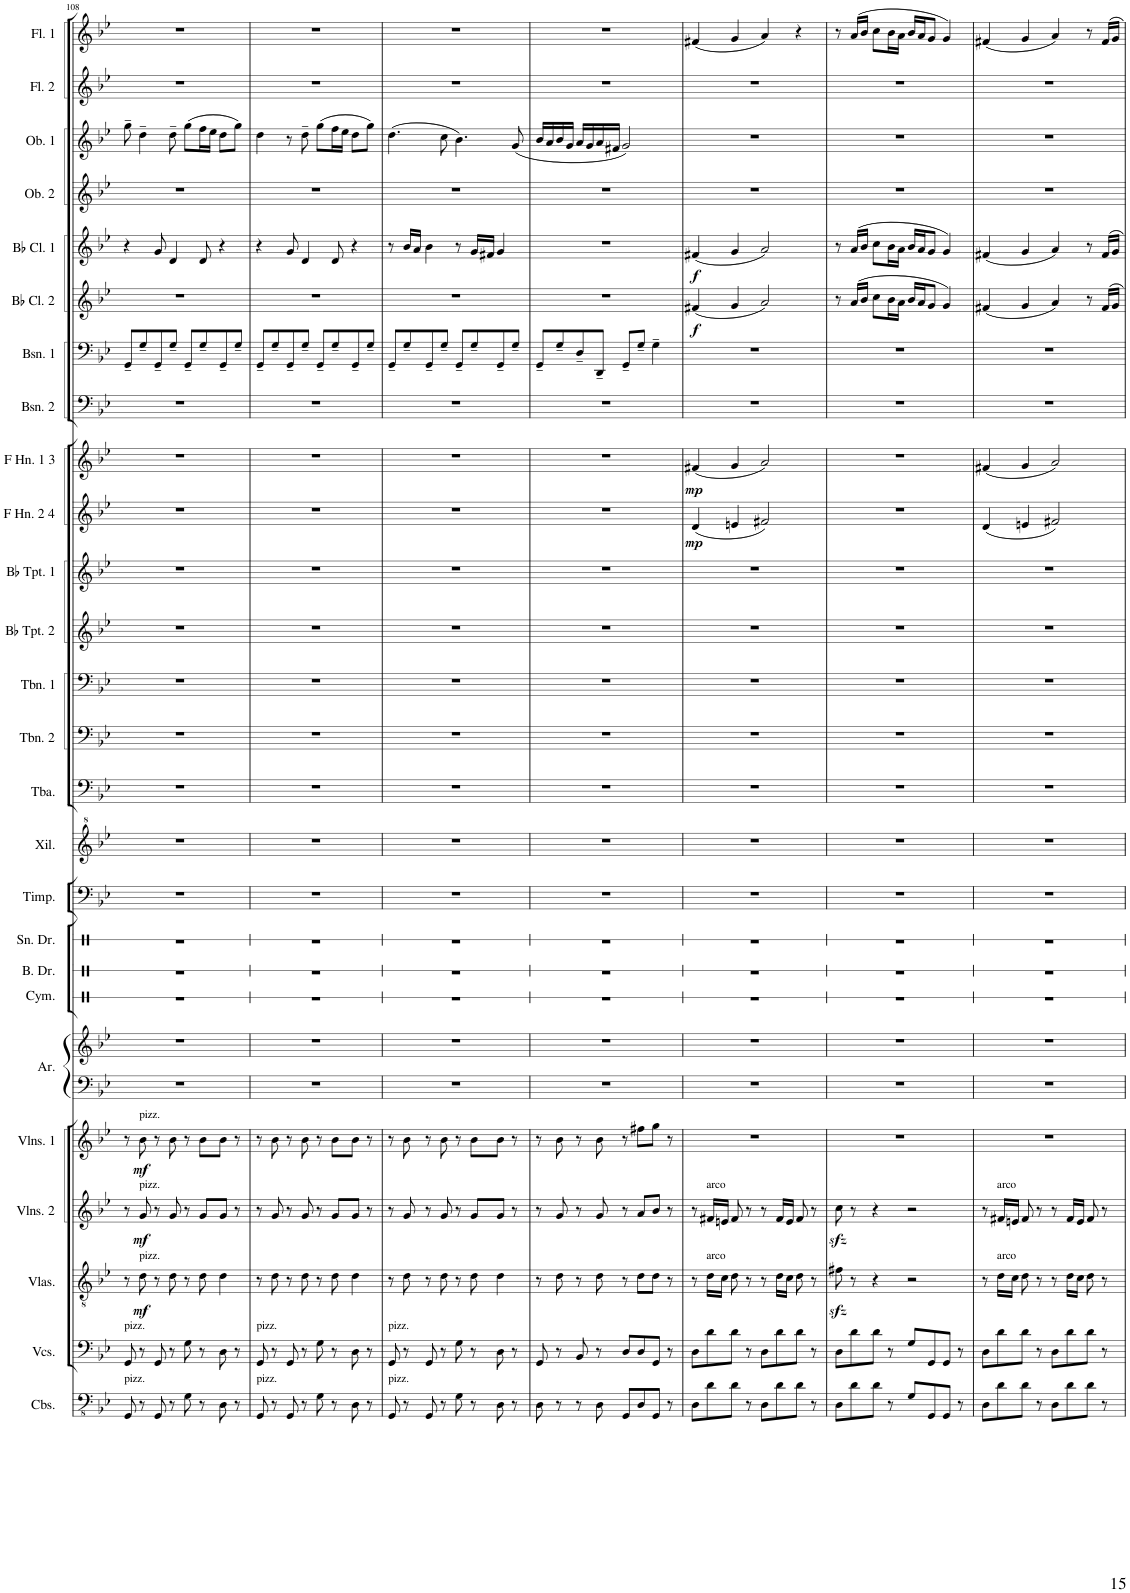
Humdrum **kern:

**kern	**kern	**kern	**dynam	**kern	**dynam	**kern	**dynam	**kern	**kern	**kern	**kern	**kern	**kern	**kern	**kern	**kern	**kern	**kern	**kern	**kern	**dynam	**kern	**dynam	**kern	**kern	**kern	**dynam	**kern	**dynam	**kern	**kern	**kern	**kern
*part26	*part25	*part24	*part24	*part23	*part23	*part22	*part22	*part21	*part21	*part20	*part19	*part18	*part17	*part16	*part15	*part14	*part13	*part12	*part11	*part10	*part10	*part9	*part9	*part8	*part7	*part6	*part6	*part5	*part5	*part4	*part3	*part2	*part1
*staff27	*staff26	*staff25	*staff25	*staff24	*staff24	*staff23	*staff23	*staff22	*staff21	*staff20	*staff19	*staff18	*staff17	*staff16	*staff15	*staff14	*staff13	*staff12	*staff11	*staff10	*staff10	*staff9	*staff9	*staff8	*staff7	*staff6	*staff6	*staff5	*staff5	*staff4	*staff3	*staff2	*staff1
*I"Contrabasses	*I"Violoncellos	*I"Violas	*	*I"Violins 2	*	*I"Violins 1	*	*I"Arpa	*	*I"Cymbal	*I"Bass Drum	*I"Snare Drum	*I"Timpani	*I"Xilofono	*I"Tuba	*I"Trombone 2	*I"Trombone 1	*I"Bb Trumpet 2	*I"Bb Trumpet 1	*I"F Horn 2 &amp; 4	*	*I"F Horn 1 &amp; 3	*	*I"Bassoon 2	*I"Bassoon 1	*I"Bb Clarinet 2	*	*I"Bb Clarinet 1	*	*I"Oboe 2	*I"Oboe 1	*I"Flute 2	*I"Flute 1
*I'Cbs.	*I'Vcs.	*I'Vlas.	*	*I'Vlns. 2	*	*I'Vlns. 1	*	*I'Ar.	*	*I'Cym.	*I'B. Dr.	*I'Sn. Dr.	*I'Timp.	*I'Xil.	*I'Tba.	*I'Tbn. 2	*I'Tbn. 1	*I'Bb Tpt. 2	*I'Bb Tpt. 1	*I'F Hn. 2 4	*	*I'F Hn. 1 3	*	*I'Bsn. 2	*I'Bsn. 1	*I'Bb Cl. 2	*	*I'Bb Cl. 1	*	*I'Ob. 2	*I'Ob. 1	*I'Fl. 2	*I'Fl. 1
!!LO:PB:g=z
*clefFv4	*clefF4	*clefGv2	*	*clefG2	*	*clefG2	*	*clefF4	*clefG2	*clefX	*clefX	*clefX	*clefF4	*clefG^2	*clefF4	*clefF4	*clefF4	*clefG2	*clefG2	*clefG2	*	*clefG2	*	*clefF4	*clefF4	*clefG2	*	*clefG2	*	*clefG2	*clefG2	*clefG2	*clefG2
*	*	*	*	*	*	*	*	*	*	*	*	*	*	*	*	*	*	*ITrd1c2	*ITrd1c2	*ITrd4c7	*	*ITrd4c7	*	*	*	*ITrd1c2	*	*ITrd1c2	*	*	*	*	*
*k[b-e-]	*k[b-e-]	*k[b-e-]	*	*k[b-e-]	*	*k[b-e-]	*	*k[b-e-]	*k[b-e-]	*k[]	*k[]	*k[]	*k[b-e-]	*k[b-e-]	*k[b-e-]	*k[b-e-]	*k[b-e-]	*k[b-e-]	*k[b-e-]	*k[b-e-]	*	*k[b-e-]	*	*k[b-e-]	*k[b-e-]	*k[b-e-]	*	*k[b-e-]	*	*k[b-e-]	*k[b-e-]	*k[b-e-]	*k[b-e-]
*M4/4	*M4/4	*M4/4	*	*M4/4	*	*M4/4	*	*M4/4	*M4/4	*M4/4	*M4/4	*M4/4	*M4/4	*M4/4	*M4/4	*M4/4	*M4/4	*M4/4	*M4/4	*M4/4	*	*M4/4	*	*M4/4	*M4/4	*M4/4	*	*M4/4	*	*M4/4	*M4/4	*M4/4	*M4/4
=108	=108	=108	=108	=108	=108	=108	=108	=108	=108	=108	=108	=108	=108	=108	=108	=108	=108	=108	=108	=108	=108	=108	=108	=108	=108	=108	=108	=108	=108	=108	=108	=108	=108
!	!LO:TX:a:t=pizz.	!	!	!	!	!	!	!	!	!	!	!	!	!	!	!	!	!	!	!	!	!	!	!	!	!	!	!	!	!	!	!	!
!LO:TX:a:t=pizz.	!	!	!	!	!	!	!	!	!	!	!	!	!	!	!	!	!	!	!	!	!	!	!	!	!	!	!	!	!	!	!	!	!
8GGG/	8GG/	8r	.	8r	.	8r	.	1r	1r	1r	1r	1r	1r	1r	1r	1r	1r	1r	1r	1r	.	1r	.	1r	8GG~/L	1r	.	4r	.	1r	8gg~\	1r	1r
!	!	!	!	!	!	!LO:TX:a:t=pizz.	!	!	!	!	!	!	!	!	!	!	!	!	!	!	!	!	!	!	!	!	!	!	!	!	!	!	!
!	!	!	!	!LO:TX:a:t=pizz.	!	!	!	!	!	!	!	!	!	!	!	!	!	!	!	!	!	!	!	!	!	!	!	!	!	!	!	!	!
!	!	!LO:TX:a:t=pizz.	!	!	!	!	!	!	!	!	!	!	!	!	!	!	!	!	!	!	!	!	!	!	!	!	!	!	!	!	!	!	!
!	!	!	!LO:DY:b	!	!LO:DY:b	!	!LO:DY:b	!	!	!	!	!	!	!	!	!	!	!	!	!	!	!	!	!	!	!	!	!	!	!	!	!	!
8r	8r	8d\	mf	8g/	mf	8b-\	mf	.	.	.	.	.	.	.	.	.	.	.	.	.	.	.	.	.	8G~/	.	.	.	.	.	4dd~\	.	.
8GGG/	8GG/	8r	.	8r	.	8r	.	.	.	.	.	.	.	.	.	.	.	.	.	.	.	.	.	.	8GG~/	.	.	8g/	.	.	.	.	.
8r	8r	8d\	.	8g/	.	8b-\	.	.	.	.	.	.	.	.	.	.	.	.	.	.	.	.	.	.	8G~/J	.	.	4d/	.	.	8dd~\	.	.
8GG\	8G\	8r	.	8r	.	8r	.	.	.	.	.	.	.	.	.	.	.	.	.	.	.	.	.	.	8GG~/L	.	.	.	.	.	(8gg\L	.	.
8r	8r	8d\	.	8g/L	.	8b-\L	.	.	.	.	.	.	.	.	.	.	.	.	.	.	.	.	.	.	8G~/	.	.	8d/	.	.	16ff\L	.	.
.	.	.	.	.	.	.	.	.	.	.	.	.	.	.	.	.	.	.	.	.	.	.	.	.	.	.	.	.	.	.	16ee-\JJ	.	.
8DD\	8D\	4d\	.	8g/J	.	8b-\J	.	.	.	.	.	.	.	.	.	.	.	.	.	.	.	.	.	.	8GG~/	.	.	4r	.	.	8dd\L	.	.
8r	8r	.	.	8r	.	8r	.	.	.	.	.	.	.	.	.	.	.	.	.	.	.	.	.	.	8G~/J	.	.	.	.	.	8gg\J)	.	.
=109	=109	=109	=109	=109	=109	=109	=109	=109	=109	=109	=109	=109	=109	=109	=109	=109	=109	=109	=109	=109	=109	=109	=109	=109	=109	=109	=109	=109	=109	=109	=109	=109	=109
!	!LO:TX:a:t=pizz.	!	!	!	!	!	!	!	!	!	!	!	!	!	!	!	!	!	!	!	!	!	!	!	!	!	!	!	!	!	!	!	!
!LO:TX:a:t=pizz.	!	!	!	!	!	!	!	!	!	!	!	!	!	!	!	!	!	!	!	!	!	!	!	!	!	!	!	!	!	!	!	!	!
8GGG/	8GG/	8r	.	8r	.	8r	.	1r	1r	1r	1r	1r	1r	1r	1r	1r	1r	1r	1r	1r	.	1r	.	1r	8GG~/L	1r	.	4r	.	1r	4dd\	1r	1r
8r	8r	8d\	.	8g/	.	8b-\	.	.	.	.	.	.	.	.	.	.	.	.	.	.	.	.	.	.	8G~/	.	.	.	.	.	.	.	.
8GGG/	8GG/	8r	.	8r	.	8r	.	.	.	.	.	.	.	.	.	.	.	.	.	.	.	.	.	.	8GG~/	.	.	8g/	.	.	8r	.	.
8r	8r	8d\	.	8g/	.	8b-\	.	.	.	.	.	.	.	.	.	.	.	.	.	.	.	.	.	.	8G~/J	.	.	4d/	.	.	8dd~\	.	.
8GG\	8G\	8r	.	8r	.	8r	.	.	.	.	.	.	.	.	.	.	.	.	.	.	.	.	.	.	8GG~/L	.	.	.	.	.	(8gg\L	.	.
8r	8r	8d\	.	8g/L	.	8b-\L	.	.	.	.	.	.	.	.	.	.	.	.	.	.	.	.	.	.	8G~/	.	.	8d/	.	.	16ff\L	.	.
.	.	.	.	.	.	.	.	.	.	.	.	.	.	.	.	.	.	.	.	.	.	.	.	.	.	.	.	.	.	.	16ee-\JJ	.	.
8DD\	8D\	4d\	.	8g/J	.	8b-\J	.	.	.	.	.	.	.	.	.	.	.	.	.	.	.	.	.	.	8GG~/	.	.	4r	.	.	8dd\L	.	.
8r	8r	.	.	8r	.	8r	.	.	.	.	.	.	.	.	.	.	.	.	.	.	.	.	.	.	8G~/J	.	.	.	.	.	8gg\J)	.	.
=110	=110	=110	=110	=110	=110	=110	=110	=110	=110	=110	=110	=110	=110	=110	=110	=110	=110	=110	=110	=110	=110	=110	=110	=110	=110	=110	=110	=110	=110	=110	=110	=110	=110
!	!LO:TX:a:t=pizz.	!	!	!	!	!	!	!	!	!	!	!	!	!	!	!	!	!	!	!	!	!	!	!	!	!	!	!	!	!	!	!	!
!LO:TX:a:t=pizz.	!	!	!	!	!	!	!	!	!	!	!	!	!	!	!	!	!	!	!	!	!	!	!	!	!	!	!	!	!	!	!	!	!
8GGG/	8GG/	8r	.	8r	.	8r	.	1r	1r	1r	1r	1r	1r	1r	1r	1r	1r	1r	1r	1r	.	1r	.	1r	8GG~/L	1r	.	8r	.	1r	(4.dd\	1r	1r
8r	8r	8d\	.	8g/	.	8b-\	.	.	.	.	.	.	.	.	.	.	.	.	.	.	.	.	.	.	8G~/	.	.	16b-/LL	.	.	.	.	.
.	.	.	.	.	.	.	.	.	.	.	.	.	.	.	.	.	.	.	.	.	.	.	.	.	.	.	.	16a/JJ	.	.	.	.	.
8GGG/	8GG/	8r	.	8r	.	8r	.	.	.	.	.	.	.	.	.	.	.	.	.	.	.	.	.	.	8GG~/	.	.	4b-\	.	.	.	.	.
8r	8r	8d\	.	8g/	.	8b-\	.	.	.	.	.	.	.	.	.	.	.	.	.	.	.	.	.	.	8G~/J	.	.	.	.	.	8cc\	.	.
8GG\	8G\	8r	.	8r	.	8r	.	.	.	.	.	.	.	.	.	.	.	.	.	.	.	.	.	.	8GG~/L	.	.	8r	.	.	4.b-\)	.	.
8r	8r	8d\	.	8g/L	.	8b-\L	.	.	.	.	.	.	.	.	.	.	.	.	.	.	.	.	.	.	8G~/	.	.	16g/LL	.	.	.	.	.
.	.	.	.	.	.	.	.	.	.	.	.	.	.	.	.	.	.	.	.	.	.	.	.	.	.	.	.	16f#X/JJ	.	.	.	.	.
8DD\	8D\	4d\	.	8g/J	.	8b-\J	.	.	.	.	.	.	.	.	.	.	.	.	.	.	.	.	.	.	8GG~/	.	.	4g/	.	.	.	.	.
8r	8r	.	.	8r	.	8r	.	.	.	.	.	.	.	.	.	.	.	.	.	.	.	.	.	.	8G~/J	.	.	.	.	.	(8g/	.	.
=111	=111	=111	=111	=111	=111	=111	=111	=111	=111	=111	=111	=111	=111	=111	=111	=111	=111	=111	=111	=111	=111	=111	=111	=111	=111	=111	=111	=111	=111	=111	=111	=111	=111
8DD\	8GG/	8r	.	8r	.	8r	.	1r	1r	1r	1r	1r	1r	1r	1r	1r	1r	1r	1r	1r	.	1r	.	1r	8GG~/L	1r	.	1r	.	1r	16b-/LL	1r	1r
.	.	.	.	.	.	.	.	.	.	.	.	.	.	.	.	.	.	.	.	.	.	.	.	.	.	.	.	.	.	.	16a/	.	.
8r	8r	8d\	.	8g/	.	8b-\	.	.	.	.	.	.	.	.	.	.	.	.	.	.	.	.	.	.	8G~/	.	.	.	.	.	16b-/	.	.
.	.	.	.	.	.	.	.	.	.	.	.	.	.	.	.	.	.	.	.	.	.	.	.	.	.	.	.	.	.	.	16g/JJ	.	.
8r	8BB-/	8r	.	8r	.	8r	.	.	.	.	.	.	.	.	.	.	.	.	.	.	.	.	.	.	8D~/	.	.	.	.	.	16a/LL	.	.
.	.	.	.	.	.	.	.	.	.	.	.	.	.	.	.	.	.	.	.	.	.	.	.	.	.	.	.	.	.	.	16g/	.	.
8DD\	8r	8d\	.	8g/	.	8b-\	.	.	.	.	.	.	.	.	.	.	.	.	.	.	.	.	.	.	8DD~/J	.	.	.	.	.	16a/	.	.
.	.	.	.	.	.	.	.	.	.	.	.	.	.	.	.	.	.	.	.	.	.	.	.	.	.	.	.	.	.	.	16f#X/JJ	.	.
8GGG/L	8D/L	8r	.	8r	.	8r	.	.	.	.	.	.	.	.	.	.	.	.	.	.	.	.	.	.	8GG~/L	.	.	.	.	.	2g/)	.	.
8DD/	8D/	8d\L	.	8a/L	.	8ff#X\L	.	.	.	.	.	.	.	.	.	.	.	.	.	.	.	.	.	.	8G~/J	.	.	.	.	.	.	.	.
8GGG/J	8GG/J	8d\J	.	8b-/J	.	8gg\J	.	.	.	.	.	.	.	.	.	.	.	.	.	.	.	.	.	.	4G~\	.	.	.	.	.	.	.	.
8r	8r	8r	.	8r	.	8r	.	.	.	.	.	.	.	.	.	.	.	.	.	.	.	.	.	.	.	.	.	.	.	.	.	.	.
=112	=112	=112	=112	=112	=112	=112	=112	=112	=112	=112	=112	=112	=112	=112	=112	=112	=112	=112	=112	=112	=112	=112	=112	=112	=112	=112	=112	=112	=112	=112	=112	=112	=112
!	!	!	!	!	!	!	!	!	!	!	!	!	!	!	!	!	!	!	!	!	!LO:DY:b	!	!LO:DY:b	!	!	!	!LO:DY:b	!	!LO:DY:b	!	!	!	!
8DD\L	8D\L	8r	.	8r	.	1r	.	1r	1r	1r	1r	1r	1r	1r	1r	1r	1r	1r	1r	(4d/	mp	(4f#X/	mp	1r	1r	(4f#X/	f	(4f#X/	f	1r	1r	1r	(4f#X/
!	!	!	!	!LO:TX:a:t=arco	!	!	!	!	!	!	!	!	!	!	!	!	!	!	!	!	!	!	!	!	!	!	!	!	!	!	!	!	!
!	!	!LO:TX:a:t=arco	!	!	!	!	!	!	!	!	!	!	!	!	!	!	!	!	!	!	!	!	!	!	!	!	!	!	!	!	!	!	!
8D\	8d\	16d\LL	.	16f#X/LL	.	.	.	.	.	.	.	.	.	.	.	.	.	.	.	.	.	.	.	.	.	.	.	.	.	.	.	.	.
.	.	16c\JJ	.	16en/JJ	.	.	.	.	.	.	.	.	.	.	.	.	.	.	.	.	.	.	.	.	.	.	.	.	.	.	.	.	.
8D\J	8d\J	8d\	.	8f#/	.	.	.	.	.	.	.	.	.	.	.	.	.	.	.	4en/	.	4g/	.	.	.	4g/	.	4g/	.	.	.	.	4g/
8r	8r	8r	.	8r	.	.	.	.	.	.	.	.	.	.	.	.	.	.	.	.	.	.	.	.	.	.	.	.	.	.	.	.	.
8DD\L	8D\L	8r	.	8r	.	.	.	.	.	.	.	.	.	.	.	.	.	.	.	2f#X/)	.	2a/)	.	.	.	2a/)	.	2a/)	.	.	.	.	4a/)
8D\	8d\	16d\LL	.	16f#/LL	.	.	.	.	.	.	.	.	.	.	.	.	.	.	.	.	.	.	.	.	.	.	.	.	.	.	.	.	.
.	.	16c\JJ	.	16e/JJ	.	.	.	.	.	.	.	.	.	.	.	.	.	.	.	.	.	.	.	.	.	.	.	.	.	.	.	.	.
8D\J	8d\J	8d\	.	8f#/	.	.	.	.	.	.	.	.	.	.	.	.	.	.	.	.	.	.	.	.	.	.	.	.	.	.	.	.	4r
8r	8r	8r	.	8r	.	.	.	.	.	.	.	.	.	.	.	.	.	.	.	.	.	.	.	.	.	.	.	.	.	.	.	.	.
=113	=113	=113	=113	=113	=113	=113	=113	=113	=113	=113	=113	=113	=113	=113	=113	=113	=113	=113	=113	=113	=113	=113	=113	=113	=113	=113	=113	=113	=113	=113	=113	=113	=113
8DD\L	8D\L	8f#Xzz<\	.	8cczz<\	.	1r	.	1r	1r	1r	1r	1r	1r	1r	1r	1r	1r	1r	1r	1r	.	1r	.	1r	1r	8r	.	8r	.	1r	1r	1r	8r
8D\	8d\	8r	.	8r	.	.	.	.	.	.	.	.	.	.	.	.	.	.	.	.	.	.	.	.	.	(16a/LL	.	(16a/LL	.	.	.	.	(16a/LL
.	.	.	.	.	.	.	.	.	.	.	.	.	.	.	.	.	.	.	.	.	.	.	.	.	.	16b-/JJ	.	16b-/JJ	.	.	.	.	16b-/JJ
8D\J	8d\J	4r	.	4r	.	.	.	.	.	.	.	.	.	.	.	.	.	.	.	.	.	.	.	.	.	8cc\L	.	8cc\L	.	.	.	.	8cc\L
8r	8r	.	.	.	.	.	.	.	.	.	.	.	.	.	.	.	.	.	.	.	.	.	.	.	.	16b-\L	.	16b-\L	.	.	.	.	16b-\L
.	.	.	.	.	.	.	.	.	.	.	.	.	.	.	.	.	.	.	.	.	.	.	.	.	.	16a\JJ	.	16a\JJ	.	.	.	.	16a\JJ
8GG/L	8G/L	2r	.	2r	.	.	.	.	.	.	.	.	.	.	.	.	.	.	.	.	.	.	.	.	.	16b-/LL	.	16b-/LL	.	.	.	.	16b-/LL
.	.	.	.	.	.	.	.	.	.	.	.	.	.	.	.	.	.	.	.	.	.	.	.	.	.	16a/J	.	16a/J	.	.	.	.	16a/J
8GGG/	8GG/	.	.	.	.	.	.	.	.	.	.	.	.	.	.	.	.	.	.	.	.	.	.	.	.	8g/J	.	8g/J	.	.	.	.	8g/J
8GGG/J	8GG/J	.	.	.	.	.	.	.	.	.	.	.	.	.	.	.	.	.	.	.	.	.	.	.	.	4g/)	.	4g/)	.	.	.	.	4g/)
8r	8r	.	.	.	.	.	.	.	.	.	.	.	.	.	.	.	.	.	.	.	.	.	.	.	.	.	.	.	.	.	.	.	.
=114	=114	=114	=114	=114	=114	=114	=114	=114	=114	=114	=114	=114	=114	=114	=114	=114	=114	=114	=114	=114	=114	=114	=114	=114	=114	=114	=114	=114	=114	=114	=114	=114	=114
8DD\L	8D\L	8r	.	8r	.	1r	.	1r	1r	1r	1r	1r	1r	1r	1r	1r	1r	1r	1r	(4d/	.	(4f#X/	.	1r	1r	(4f#X/	.	(4f#X/	.	1r	1r	1r	(4f#X/
!	!	!	!	!LO:TX:a:t=arco	!	!	!	!	!	!	!	!	!	!	!	!	!	!	!	!	!	!	!	!	!	!	!	!	!	!	!	!	!
!	!	!LO:TX:a:t=arco	!	!	!	!	!	!	!	!	!	!	!	!	!	!	!	!	!	!	!	!	!	!	!	!	!	!	!	!	!	!	!
8D\	8d\	16d\LL	.	16f#X/LL	.	.	.	.	.	.	.	.	.	.	.	.	.	.	.	.	.	.	.	.	.	.	.	.	.	.	.	.	.
.	.	16c\JJ	.	16en/JJ	.	.	.	.	.	.	.	.	.	.	.	.	.	.	.	.	.	.	.	.	.	.	.	.	.	.	.	.	.
8D\J	8d\J	8d\	.	8f#/	.	.	.	.	.	.	.	.	.	.	.	.	.	.	.	4en/	.	4g/	.	.	.	4g/	.	4g/	.	.	.	.	4g/
8r	8r	8r	.	8r	.	.	.	.	.	.	.	.	.	.	.	.	.	.	.	.	.	.	.	.	.	.	.	.	.	.	.	.	.
8DD\L	8D\L	8r	.	8r	.	.	.	.	.	.	.	.	.	.	.	.	.	.	.	2f#X/)	.	2a/)	.	.	.	4a/)	.	4a/)	.	.	.	.	4a/)
8D\	8d\	16d\LL	.	16f#/LL	.	.	.	.	.	.	.	.	.	.	.	.	.	.	.	.	.	.	.	.	.	.	.	.	.	.	.	.	.
.	.	16c\JJ	.	16e/JJ	.	.	.	.	.	.	.	.	.	.	.	.	.	.	.	.	.	.	.	.	.	.	.	.	.	.	.	.	.
8D\J	8d\J	8d\	.	8f#/	.	.	.	.	.	.	.	.	.	.	.	.	.	.	.	.	.	.	.	.	.	8r	.	8r	.	.	.	.	8r
8r	8r	8r	.	8r	.	.	.	.	.	.	.	.	.	.	.	.	.	.	.	.	.	.	.	.	.	16f#/LL	.	16f#/LL	.	.	.	.	16f#/LL
.	.	.	.	.	.	.	.	.	.	.	.	.	.	.	.	.	.	.	.	.	.	.	.	.	.	16g/JJ	.	16g/JJ	.	.	.	.	16g/JJ
=	=	=	=	=	=	=	=	=	=	=	=	=	=	=	=	=	=	=	=	=	=	=	=	=	=	=	=	=	=	=	=	=	=
*-	*-	*-	*-	*-	*-	*-	*-	*-	*-	*-	*-	*-	*-	*-	*-	*-	*-	*-	*-	*-	*-	*-	*-	*-	*-	*-	*-	*-	*-	*-	*-	*-	*-
